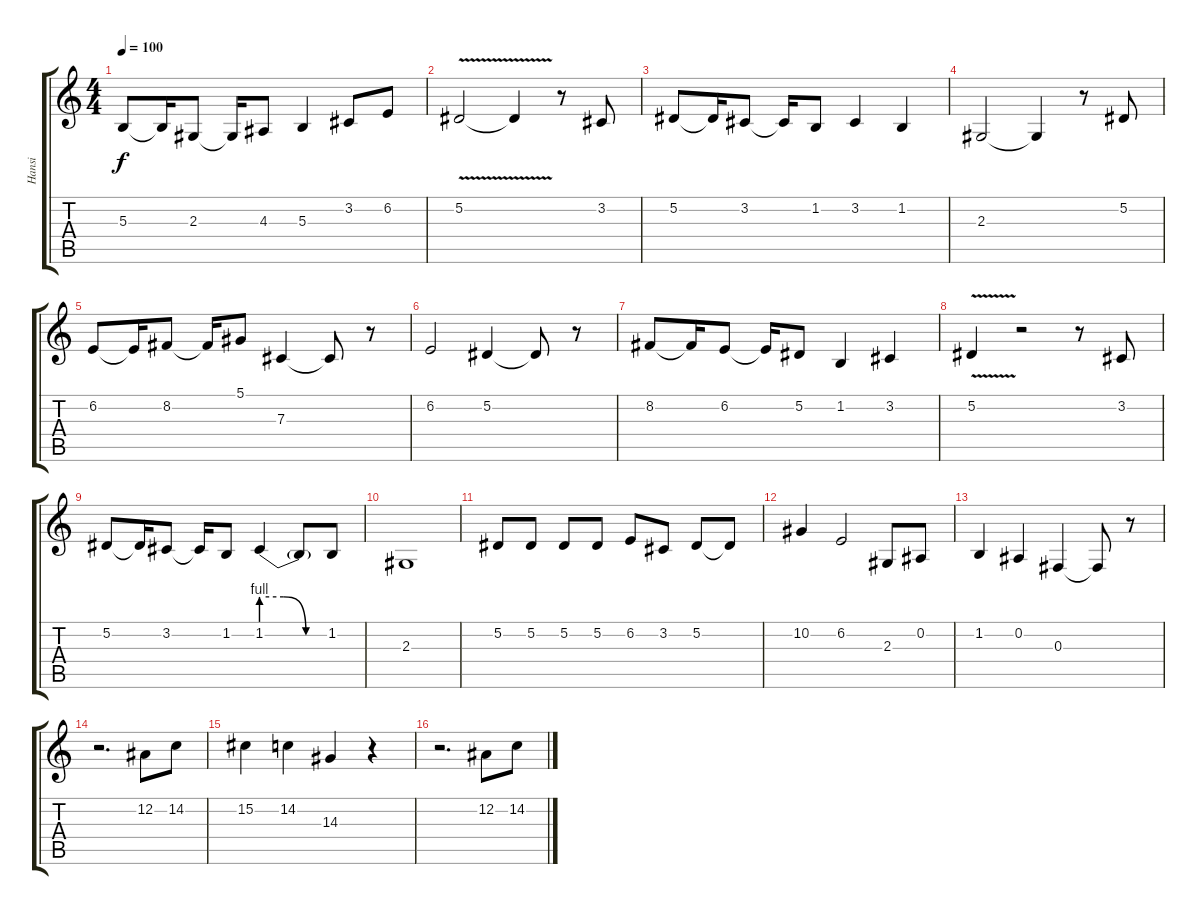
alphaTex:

\track ("Hansi" "Hansi") {instrument violin}
\staff {score tabs}
\tuning (Eb4 Bb3 Gb3 Db3 Ab2 Eb2) {hide}
\ts (4 4)
\tempo 100
\clef g2
\ks c
5.3.8{dy f} 5.3{t}.16 2.3.8 2.3{t}.16 4.3.8 5.3.4 3.2.8 6.2.8 |
5.2{v}.2 5.2{t}.4 r.8 3.2.8 |
5.2.8 5.2{t}.16 3.2.8 3.2{t}.16 1.2.8 3.2.4 1.2.4 |
2.3.2 2.3{t}.4 r.8 5.2.8 |
6.2.8 6.2{t}.16 8.2.8 8.2{t}.16 5.1.8 7.3.4 7.3{t}.8 r.8 |
6.2.2 5.2.4 5.2{t}.8 r.8 |
8.2.8 8.2{t}.16 6.2.8 6.2{t}.16 5.2.8 1.2.4 3.2.4 |
5.2{v}.4 r.2 r.8 3.2.8 |
5.2.8 5.2{t}.16 3.2.8 3.2{t}.16 1.2.8 1.2{be (custom 0 4 20 4 40 0 60 0)}.4 1.2{t}.8 1.2.8 |
2.3.1 |
5.2.8 5.2.8 5.2.8 5.2.8 6.2.8 3.2.8 5.2.8 5.2{t}.8 |
10.2.4 6.2.2 2.3.8 0.2.8 |
1.2.4 0.2.4 0.3.4 0.3{t}.8 r.8 |
r.2{d} 12.2.8 14.2.8 |
15.2.4 14.2.4 14.3.4 r.4 |
r.2{d} 12.2.8 14.2.8
